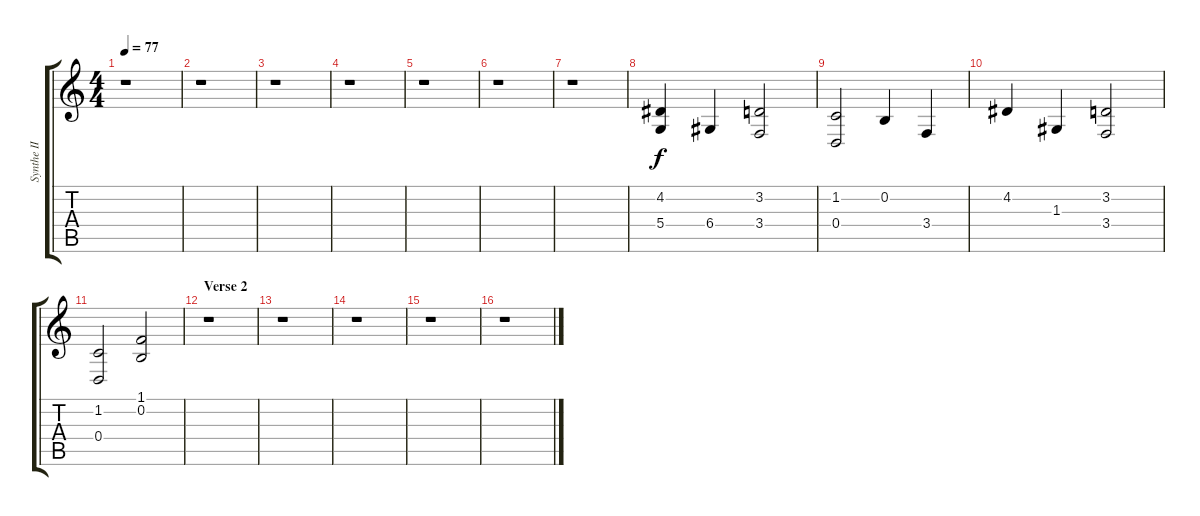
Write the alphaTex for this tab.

\track ("Synthe II" "Synthe II") {instrument pad2warm}
\staff {score tabs}
\tuning (E4 B3 G3 D3 A2 E2) {hide}
\ts (4 4)
\tempo 77
\clef g2
\ks c
r.1{dy f} |
r.1 |
r.1 |
r.1 |
r.1 |
r.1 |
r.1 |
(4.2 5.4).4{volume 11 instrument pad2warm} 6.4.4 (3.2 3.4).2 |
(1.2 0.4).2 0.2.4 3.4.4 |
4.2.4 1.3.4 (3.2 3.4).2 |
(1.2 0.4).2 (1.1 0.2).2 |
\section ("" "Verse 2")
r.1 |
r.1 |
r.1 |
r.1 |
r.1
